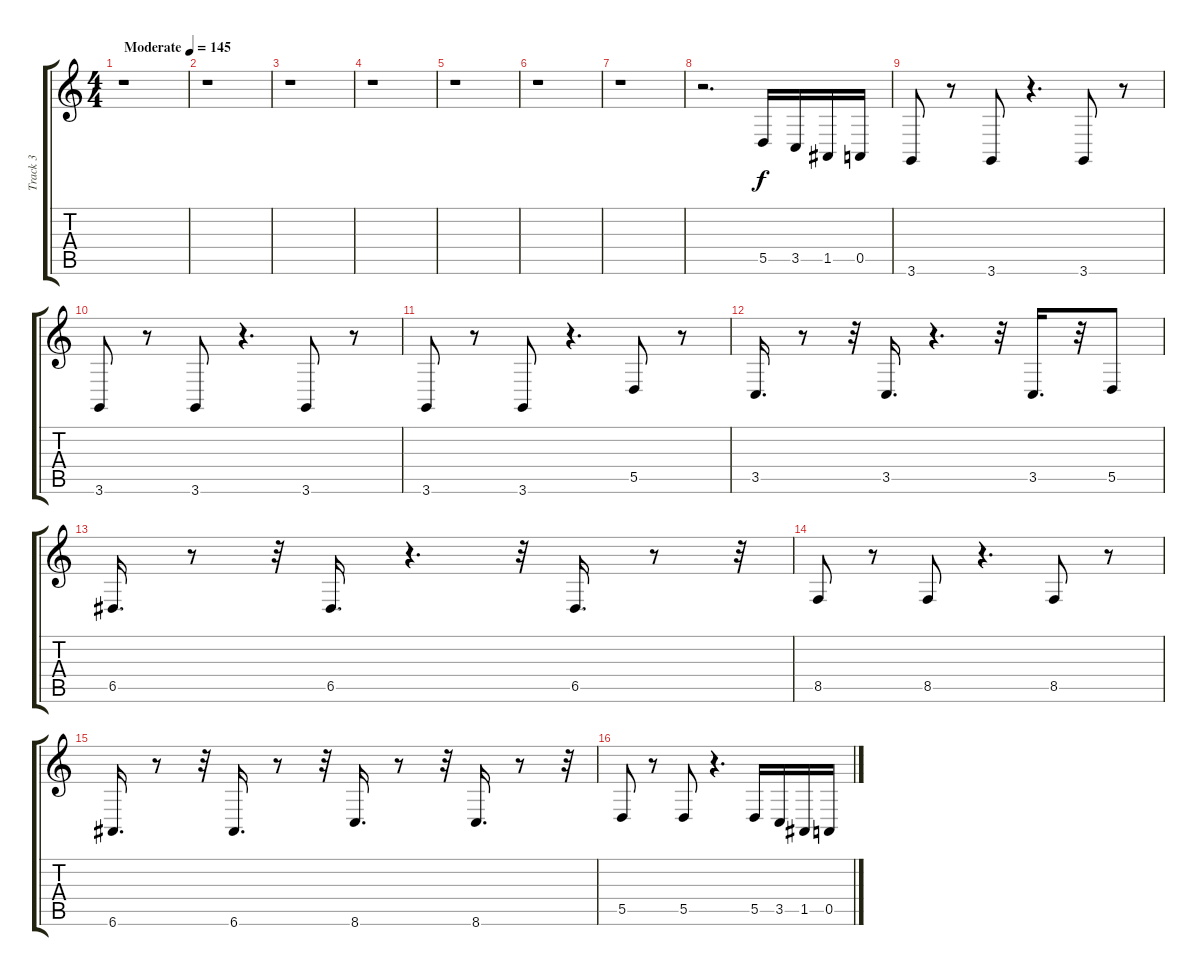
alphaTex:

\track ("Track 3" "Track 3") {instrument lead2sawtooth}
\staff {score tabs}
\tuning (E4 B3 G3 D3 A2 E2) {hide}
\ts (4 4)
\tempo (145 "Moderate")
\clef g2
\ks c
r.1{dy f instrument lead2sawtooth} |
r.1 |
r.1 |
r.1 |
r.1 |
r.1 |
r.1 |
r.2{d} 5.5.16 3.5.16 1.5.16 0.5.16 |
3.6.8 r.8 3.6.8 r.4{d} 3.6.8 r.8 |
3.6.8 r.8 3.6.8 r.4{d} 3.6.8 r.8 |
3.6.8 r.8 3.6.8 r.4{d} 5.5.8 r.8 |
3.5.16{d} r.8 r.32 3.5.16{d} r.4{d} r.32 3.5.16{d} r.32 5.5.8 |
6.5.16{d} r.8 r.32 6.5.16{d} r.4{d} r.32 6.5.16{d} r.8 r.32 |
8.5.8 r.8 8.5.8 r.4{d} 8.5.8 r.8 |
6.6.16{d} r.8 r.32 6.6.16{d} r.8 r.32 8.6.16{d} r.8 r.32 8.6.16{d} r.8 r.32 |
5.5.8 r.8 5.5.8 r.4{d} 5.5.16 3.5.16 1.5.16 0.5.16
